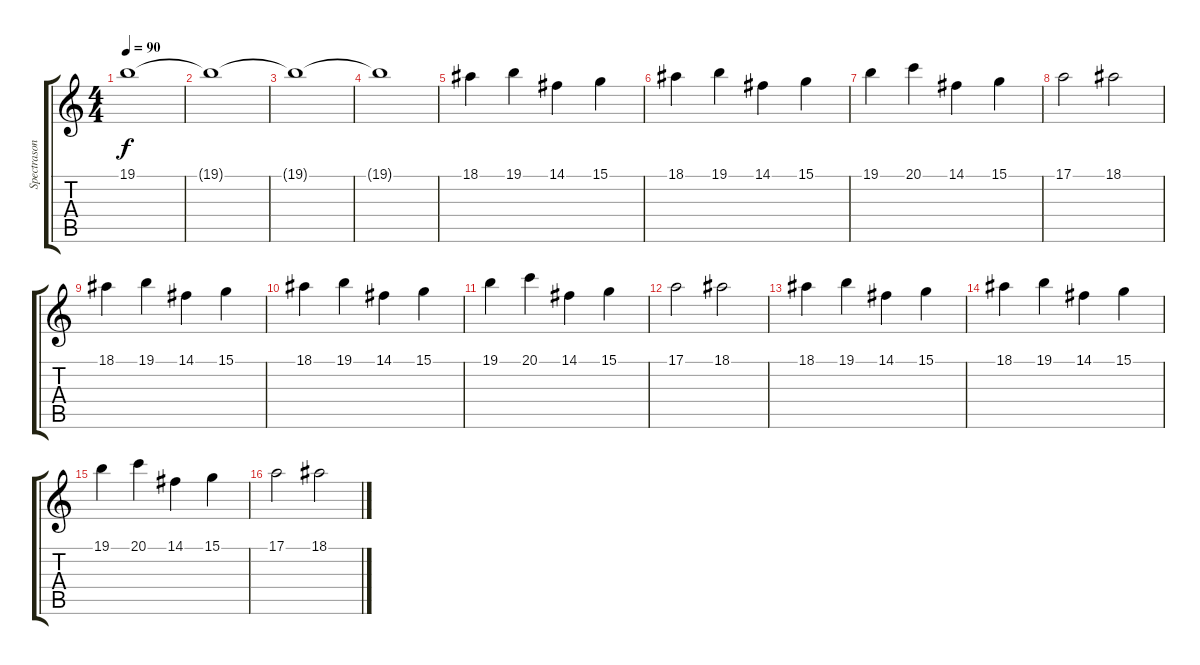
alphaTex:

\track ("Spectrasonics Omnisphere" "Spectrason") {instrument synthstrings2}
\staff {score tabs}
\tuning (E4 B3 G3 D3 A2 E2) {hide}
\ts (4 4)
\tempo 90
\clef g2
\ks c
19.1{t}.1{dy f} |
19.1{t}.1 |
19.1{t}.1 |
19.1{t}.1 |
18.1.4 19.1.4 14.1.4 15.1.4 |
18.1.4 19.1.4 14.1.4 15.1.4 |
19.1.4 20.1.4 14.1.4 15.1.4 |
17.1.2 18.1.2 |
18.1.4 19.1.4 14.1.4 15.1.4 |
18.1.4 19.1.4 14.1.4 15.1.4 |
19.1.4 20.1.4 14.1.4 15.1.4 |
17.1.2 18.1.2 |
18.1.4 19.1.4 14.1.4 15.1.4 |
18.1.4 19.1.4 14.1.4 15.1.4 |
19.1.4 20.1.4 14.1.4 15.1.4 |
17.1.2 18.1.2
